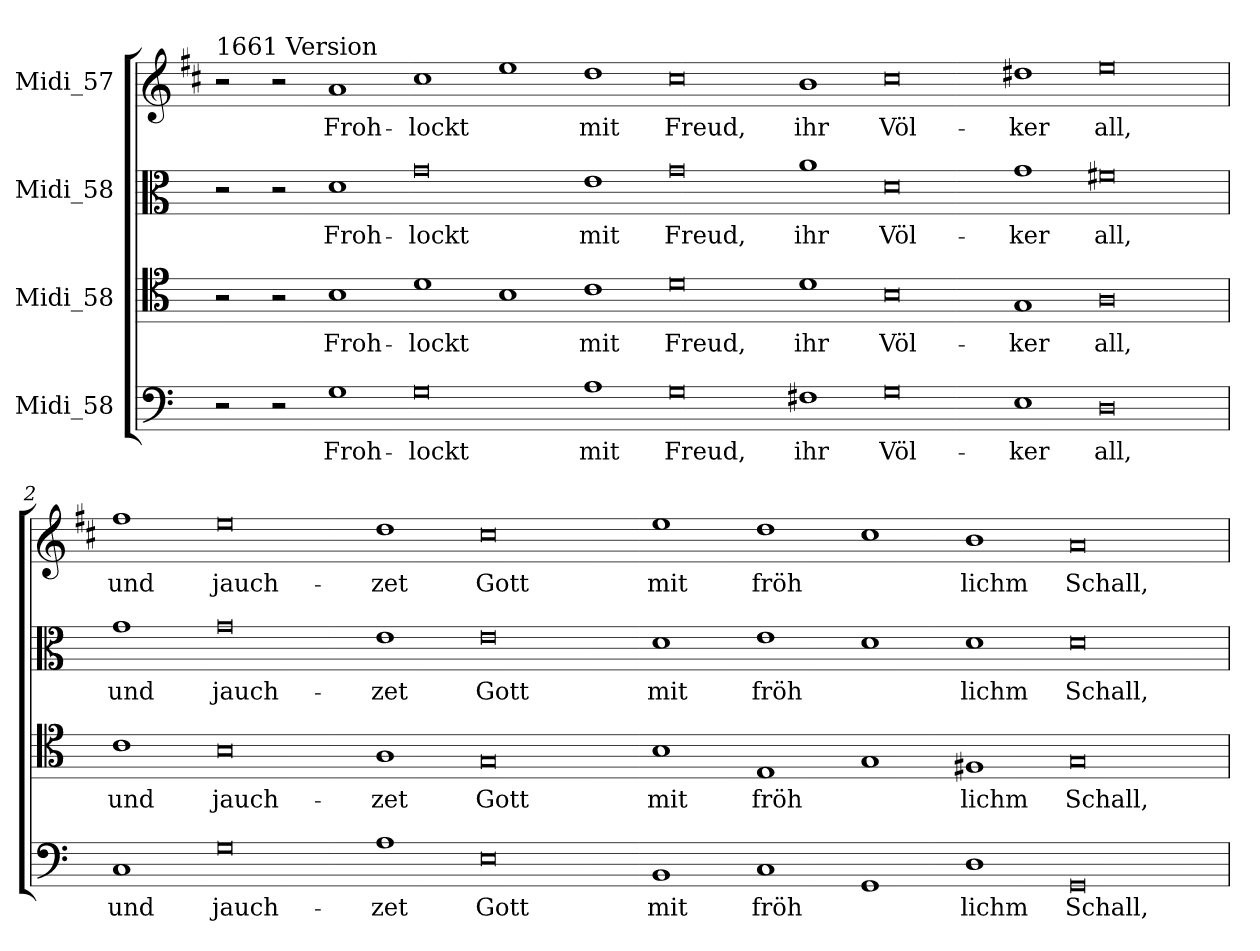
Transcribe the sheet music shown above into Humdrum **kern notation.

**kern	**text	**kern	**text	**kern	**text	**kern	**text
*part4	*part4	*part3	*part3	*part2	*part2	*part1	*part1
*staff4	*staff4	*staff3	*staff3	*staff2	*staff2	*staff1	*staff1
*I"Midi_58	*	*I"Midi_58	*	*I"Midi_58	*	*I"Midi_57	*
*clefF4	*	*clefC4	*	*clefC3	*	*clefG2	*
*	*	*	*	*	*	*ITrd1c2	*
*k[]	*	*k[]	*	*k[]	*	*k[]	*
*C:	*	*C:	*	*C:	*	*C:	*
=1	=1	=1	=1	=1	=1	=1	=1
!	!	!	!	!	!	!LO:TX:a:t=1661 Version	!
2r	.	2r	.	2r	.	2r	.
2r	.	2r	.	2r	.	2r	.
!	!LO:LY:b	!	!LO:LY:b	!	!LO:LY:b	!	!LO:LY:b
1G	Froh-	1B	Froh-	1d	Froh-	1g	Froh-
!	!LO:LY:b	!	!LO:LY:b	!	!LO:LY:b	!	!LO:LY:b
0G	-lockt	1d	-lockt	0g	-lockt	1b	-lockt
.	.	1B	.	.	.	1dd	.
!	!LO:LY:b	!	!LO:LY:b	!	!LO:LY:b	!	!LO:LY:b
1A	mit	1c	mit	1e	mit	1cc	mit
!	!LO:LY:b	!	!LO:LY:b	!	!LO:LY:b	!	!LO:LY:b
0G	Freud,	0d	Freud,	0g	Freud,	0b	Freud,
!	!LO:LY:b	!	!LO:LY:b	!	!LO:LY:b	!	!LO:LY:b
1F#X	ihr	1d	ihr	1a	ihr	1a	ihr
!	!LO:LY:b	!	!LO:LY:b	!	!LO:LY:b	!	!LO:LY:b
0G	Völ-	0B	Völ-	0d	Völ-	0b	Völ-
!	!LO:LY:b	!	!LO:LY:b	!	!LO:LY:b	!	!LO:LY:b
1E	-ker	1G	-ker	1g	-ker	1cc#X	-ker
!	!LO:LY:b	!	!LO:LY:b	!	!LO:LY:b	!	!LO:LY:b
0D	all,	0A	all,	0f#X	all,	0dd	all,
=2	=2	=2	=2	=2	=2	=2	=2
!	!LO:LY:b	!	!LO:LY:b	!	!LO:LY:b	!	!LO:LY:b
1C	und	1c	und	1g	und	1ee	und
!	!LO:LY:b	!	!LO:LY:b	!	!LO:LY:b	!	!LO:LY:b
0G	jauch-	0B	jauch-	0g	jauch-	0dd	jauch-
!	!LO:LY:b	!	!LO:LY:b	!	!LO:LY:b	!	!LO:LY:b
1A	-zet	1A	-zet	1e	-zet	1cc	-zet
!	!LO:LY:b	!	!LO:LY:b	!	!LO:LY:b	!	!LO:LY:b
0E	Gott	0G	Gott	0e	Gott	0b	Gott
!!LO:LB:g=z
=3-	=3-	=3-	=3-	=3-	=3-	=3-	=3-
!	!LO:LY:b	!	!LO:LY:b	!	!LO:LY:b	!	!LO:LY:b
1BB	mit	1B	mit	1d	mit	1dd	mit
!	!LO:LY:b	!	!LO:LY:b	!	!LO:LY:b	!	!LO:LY:b
1C	fröh	1E	fröh	1e	fröh	1cc	fröh
1GG	.	1G	.	1d	.	1b	.
!	!LO:LY:b	!	!LO:LY:b	!	!LO:LY:b	!	!LO:LY:b
1D	lichm	1F#X	lichm	1d	lichm	1a	lichm
!	!LO:LY:b	!	!LO:LY:b	!	!LO:LY:b	!	!LO:LY:b
0GG	Schall,	0G	Schall,	0d	Schall,	0g	Schall,
=	=	=	=	=	=	=	=
*-	*-	*-	*-	*-	*-	*-	*-
